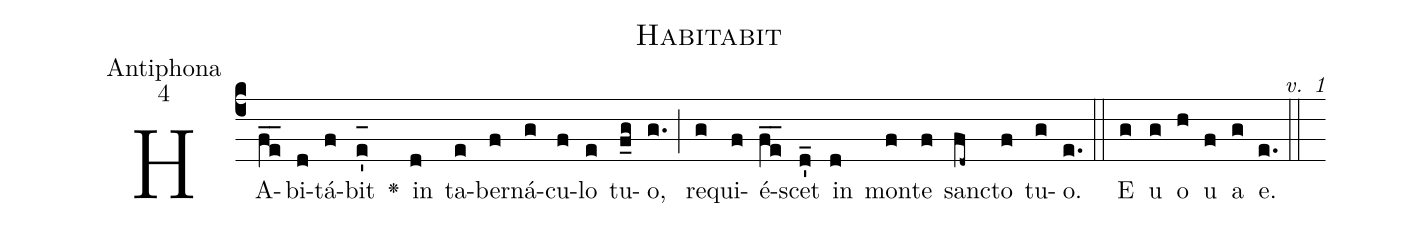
name:Habitabit;
office-part:Antiphona;
mode:4;
commentary:v. 1;
%%
(c4) HA(fe__)bi(d)tá(f)bit(e'_[oh:h]) <v>\greheightstar</v>()
in(d) ta(e)ber(f)ná(g)cu(f)lo(e) tu(f_g)o,(g.) (;)
re(g)qui(f)é(fe__)scet(d'_) in(d) mon(f)te(f) san(fd~)cto(f) tu(g)o.(e.) (::)
<eu>E(g) u(g) o(h) u(f) a(g) e.(e.) (::)</eu>()
